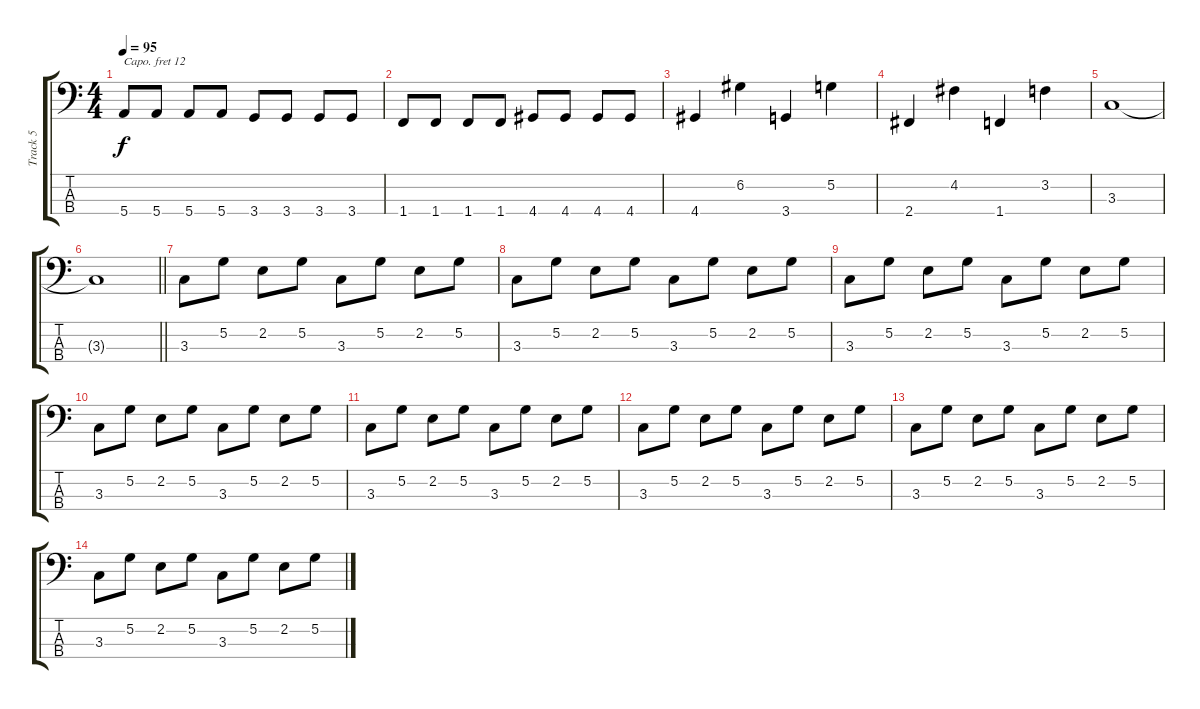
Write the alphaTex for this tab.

\track ("Track 5" "Track 5") {instrument acousticgrandpiano}
\staff {score tabs}
\capo 12
\tuning (G2 D2 A1 E1) {hide}
\ts (4 4)
\tempo 95
\clef f4
\ks c
5.4.8{dy f} 5.4.8 5.4.8 5.4.8 3.4.8 3.4.8 3.4.8 3.4.8 |
1.4.8 1.4.8 1.4.8 1.4.8 4.4.8 4.4.8 4.4.8 4.4.8 |
4.4.4 6.2.4 3.4.4 5.2.4 |
2.4.4 4.2.4 1.4.4 3.2.4 |
3.3.1 |
\barLineRight lightlight
3.3{t}.1 |
3.3.8 5.2.8 2.2.8 5.2.8 3.3.8 5.2.8 2.2.8 5.2.8 |
3.3.8 5.2.8 2.2.8 5.2.8 3.3.8 5.2.8 2.2.8 5.2.8 |
3.3.8 5.2.8 2.2.8 5.2.8 3.3.8 5.2.8 2.2.8 5.2.8 |
3.3.8 5.2.8 2.2.8 5.2.8 3.3.8 5.2.8 2.2.8 5.2.8 |
3.3.8 5.2.8 2.2.8 5.2.8 3.3.8 5.2.8 2.2.8 5.2.8 |
3.3.8 5.2.8 2.2.8 5.2.8 3.3.8 5.2.8 2.2.8 5.2.8 |
3.3.8 5.2.8 2.2.8 5.2.8 3.3.8 5.2.8 2.2.8 5.2.8 |
3.3.8 5.2.8 2.2.8 5.2.8 3.3.8 5.2.8 2.2.8 5.2.8
